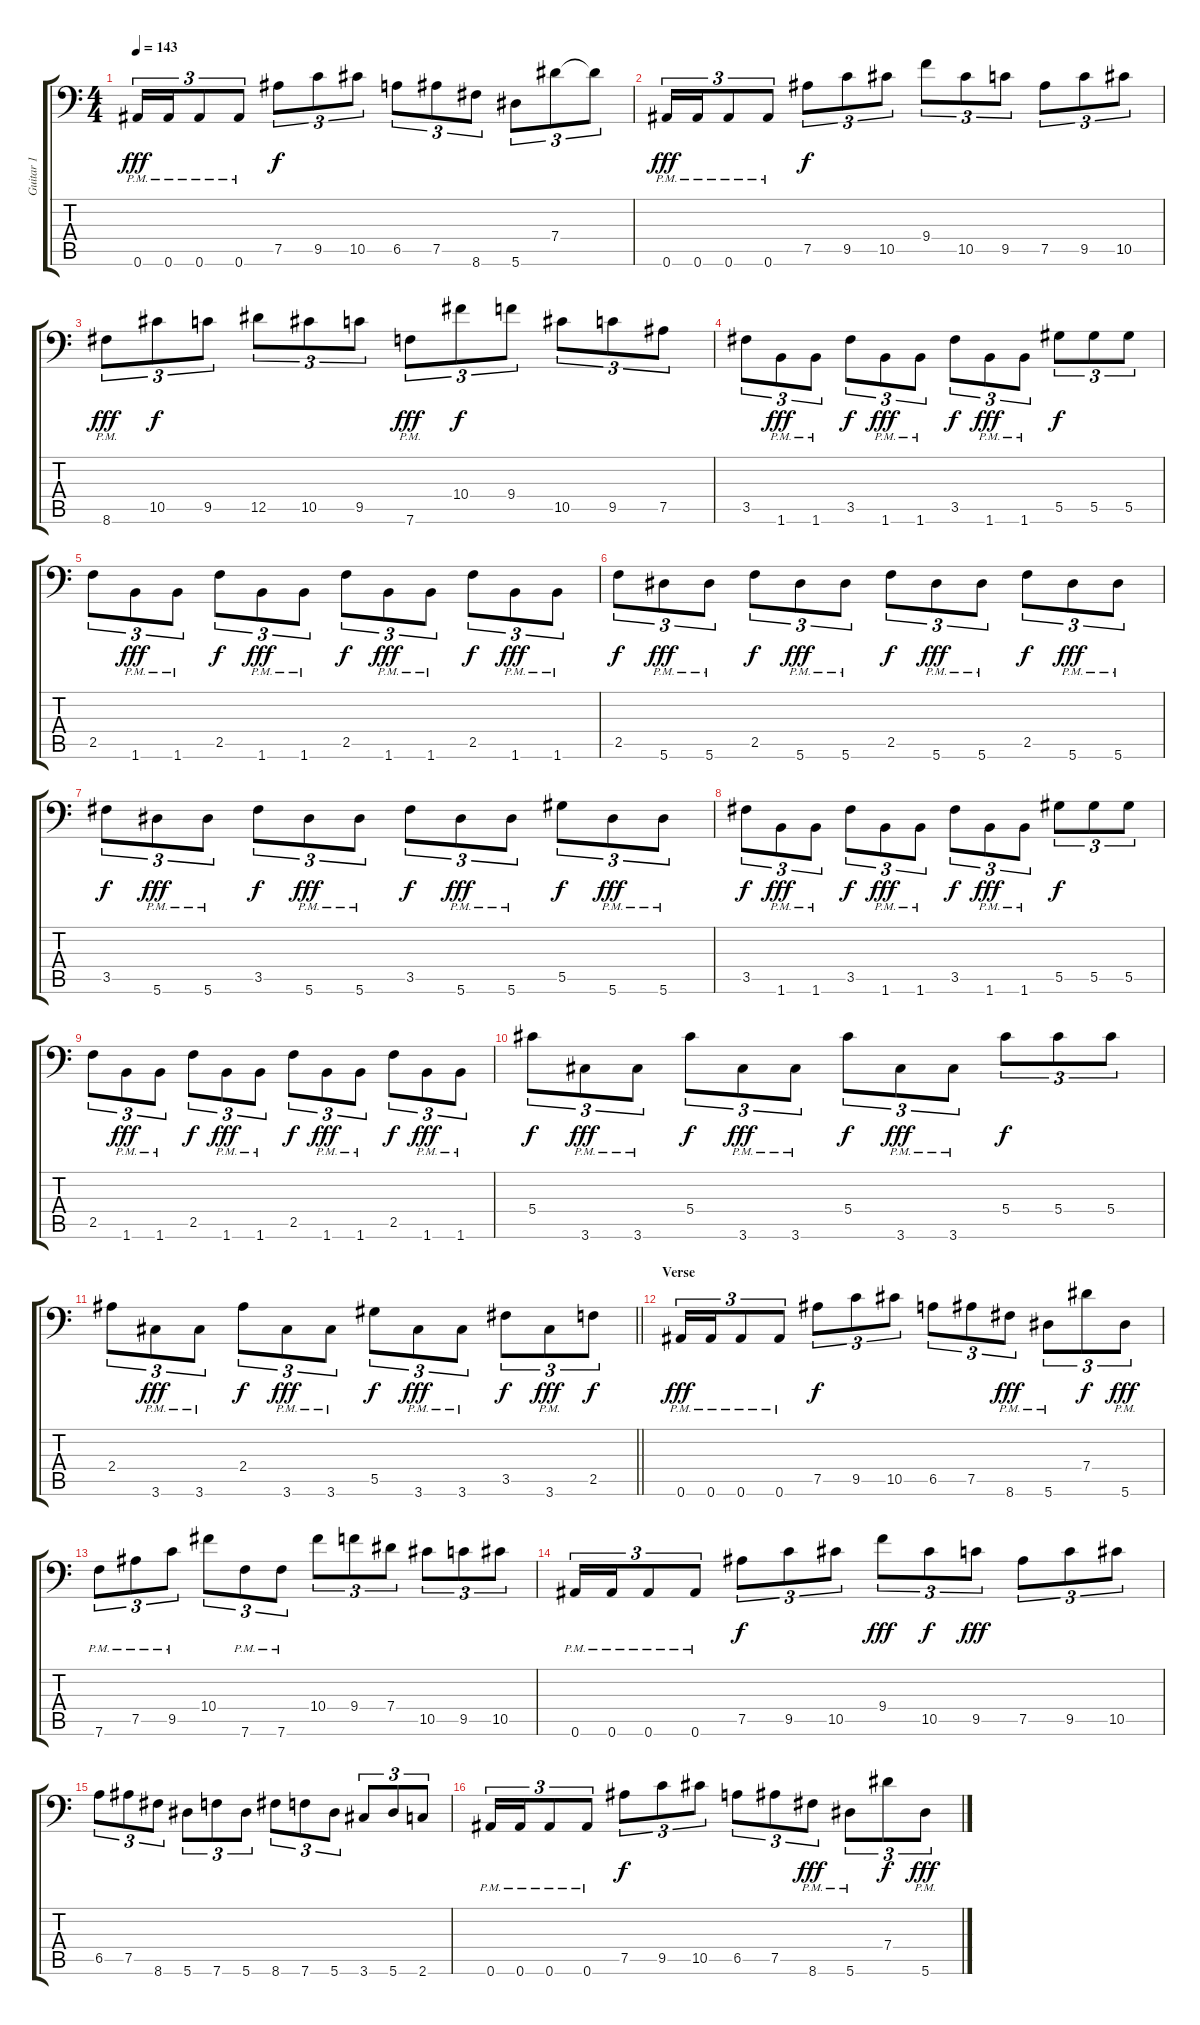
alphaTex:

\track ("Guitar 1" "Guitar 1") {instrument distortionguitar}
\staff {score tabs}
\tuning (Bb3 F3 Db3 Ab2 Eb2 Bb1) {hide}
\ts (4 4)
\tempo 143
\clef f4
\ks c
0.6{pm}.16{tu (3 2) dy fff} 0.6{pm}.16{tu (3 2)} 0.6{pm}.8{tu (3 2)} 0.6{pm}.8{tu (3 2)} 7.5.8{tu (3 2) dy f} 9.5.8{tu (3 2)} 10.5.8{tu (3 2)} 6.5.8{tu (3 2)} 7.5.8{tu (3 2)} 8.6.8{tu (3 2)} 5.6.8{tu (3 2)} 7.4.8{tu (3 2)} 7.4{t}.8{tu (3 2)} |
0.6{pm}.16{tu (3 2) dy fff} 0.6{pm}.16{tu (3 2)} 0.6{pm}.8{tu (3 2)} 0.6{pm}.8{tu (3 2)} 7.5.8{tu (3 2) dy f} 9.5.8{tu (3 2)} 10.5.8{tu (3 2)} 9.4.8{tu (3 2)} 10.5.8{tu (3 2)} 9.5.8{tu (3 2)} 7.5.8{tu (3 2)} 9.5.8{tu (3 2)} 10.5.8{tu (3 2)} |
8.6{pm}.8{tu (3 2) dy fff} 10.5.8{tu (3 2) dy f} 9.5.8{tu (3 2)} 12.5.8{tu (3 2)} 10.5.8{tu (3 2)} 9.5.8{tu (3 2)} 7.6{pm}.8{tu (3 2) dy fff} 10.4.8{tu (3 2) dy f} 9.4.8{tu (3 2)} 10.5.8{tu (3 2)} 9.5.8{tu (3 2)} 7.5.8{tu (3 2)} |
3.5.8{tu (3 2)} 1.6{pm}.8{tu (3 2) dy fff} 1.6{pm}.8{tu (3 2)} 3.5.8{tu (3 2) dy f} 1.6{pm}.8{tu (3 2) dy fff} 1.6{pm}.8{tu (3 2)} 3.5.8{tu (3 2) dy f} 1.6{pm}.8{tu (3 2) dy fff} 1.6{pm}.8{tu (3 2)} 5.5.8{tu (3 2) dy f} 5.5.8{tu (3 2)} 5.5.8{tu (3 2)} |
2.5.8{tu (3 2)} 1.6{pm}.8{tu (3 2) dy fff} 1.6{pm}.8{tu (3 2)} 2.5.8{tu (3 2) dy f} 1.6{pm}.8{tu (3 2) dy fff} 1.6{pm}.8{tu (3 2)} 2.5.8{tu (3 2) dy f} 1.6{pm}.8{tu (3 2) dy fff} 1.6{pm}.8{tu (3 2)} 2.5.8{tu (3 2) dy f} 1.6{pm}.8{tu (3 2) dy fff} 1.6{pm}.8{tu (3 2)} |
2.5.8{tu (3 2) dy f} 5.6{pm}.8{tu (3 2) dy fff} 5.6{pm}.8{tu (3 2)} 2.5.8{tu (3 2) dy f} 5.6{pm}.8{tu (3 2) dy fff} 5.6{pm}.8{tu (3 2)} 2.5.8{tu (3 2) dy f} 5.6{pm}.8{tu (3 2) dy fff} 5.6{pm}.8{tu (3 2)} 2.5.8{tu (3 2) dy f} 5.6{pm}.8{tu (3 2) dy fff} 5.6{pm}.8{tu (3 2)} |
3.5.8{tu (3 2) dy f} 5.6{pm}.8{tu (3 2) dy fff} 5.6{pm}.8{tu (3 2)} 3.5.8{tu (3 2) dy f} 5.6{pm}.8{tu (3 2) dy fff} 5.6{pm}.8{tu (3 2)} 3.5.8{tu (3 2) dy f} 5.6{pm}.8{tu (3 2) dy fff} 5.6{pm}.8{tu (3 2)} 5.5.8{tu (3 2) dy f} 5.6{pm}.8{tu (3 2) dy fff} 5.6{pm}.8{tu (3 2)} |
3.5.8{tu (3 2) dy f} 1.6{pm}.8{tu (3 2) dy fff} 1.6{pm}.8{tu (3 2)} 3.5.8{tu (3 2) dy f} 1.6{pm}.8{tu (3 2) dy fff} 1.6{pm}.8{tu (3 2)} 3.5.8{tu (3 2) dy f} 1.6{pm}.8{tu (3 2) dy fff} 1.6{pm}.8{tu (3 2)} 5.5.8{tu (3 2) dy f} 5.5.8{tu (3 2)} 5.5.8{tu (3 2)} |
2.5.8{tu (3 2)} 1.6{pm}.8{tu (3 2) dy fff} 1.6{pm}.8{tu (3 2)} 2.5.8{tu (3 2) dy f} 1.6{pm}.8{tu (3 2) dy fff} 1.6{pm}.8{tu (3 2)} 2.5.8{tu (3 2) dy f} 1.6{pm}.8{tu (3 2) dy fff} 1.6{pm}.8{tu (3 2)} 2.5.8{tu (3 2) dy f} 1.6{pm}.8{tu (3 2) dy fff} 1.6{pm}.8{tu (3 2)} |
5.4.8{tu (3 2) dy f} 3.6{pm}.8{tu (3 2) dy fff} 3.6{pm}.8{tu (3 2)} 5.4.8{tu (3 2) dy f} 3.6{pm}.8{tu (3 2) dy fff} 3.6{pm}.8{tu (3 2)} 5.4.8{tu (3 2) dy f} 3.6{pm}.8{tu (3 2) dy fff} 3.6{pm}.8{tu (3 2)} 5.4.8{tu (3 2) dy f} 5.4.8{tu (3 2)} 5.4.8{tu (3 2)} |
\barLineRight lightlight
2.4.8{tu (3 2)} 3.6{pm}.8{tu (3 2) dy fff} 3.6{pm}.8{tu (3 2)} 2.4.8{tu (3 2) dy f} 3.6{pm}.8{tu (3 2) dy fff} 3.6{pm}.8{tu (3 2)} 5.5.8{tu (3 2) dy f} 3.6{pm}.8{tu (3 2) dy fff} 3.6{pm}.8{tu (3 2)} 3.5.8{tu (3 2) dy f} 3.6{pm}.8{tu (3 2) dy fff} 2.5.8{tu (3 2) dy f} |
\section ("" "Verse")
0.6{pm}.16{tu (3 2) dy fff} 0.6{pm}.16{tu (3 2)} 0.6{pm}.8{tu (3 2)} 0.6{pm}.8{tu (3 2)} 7.5.8{tu (3 2) dy f} 9.5.8{tu (3 2)} 10.5.8{tu (3 2)} 6.5.8{tu (3 2)} 7.5.8{tu (3 2)} 8.6{pm}.8{tu (3 2) dy fff} 5.6{pm}.8{tu (3 2)} 7.4.8{tu (3 2) dy f} 5.6{pm}.8{tu (3 2) dy fff} |
7.6{pm}.8{tu (3 2)} 7.5{pm}.8{tu (3 2)} 9.5{pm}.8{tu (3 2)} 10.4.8{tu (3 2)} 7.6{pm}.8{tu (3 2)} 7.6{pm}.8{tu (3 2)} 10.4.8{tu (3 2)} 9.4.8{tu (3 2)} 7.4.8{tu (3 2)} 10.5.8{tu (3 2)} 9.5.8{tu (3 2)} 10.5.8{tu (3 2)} |
0.6{pm}.16{tu (3 2)} 0.6{pm}.16{tu (3 2)} 0.6{pm}.8{tu (3 2)} 0.6{pm}.8{tu (3 2)} 7.5.8{tu (3 2) dy f} 9.5.8{tu (3 2)} 10.5.8{tu (3 2)} 9.4.8{tu (3 2) dy fff} 10.5.8{tu (3 2) dy f} 9.5.8{tu (3 2) dy fff} 7.5.8{tu (3 2)} 9.5.8{tu (3 2)} 10.5.8{tu (3 2)} |
6.5.8{tu (3 2)} 7.5.8{tu (3 2)} 8.6.8{tu (3 2)} 5.6.8{tu (3 2)} 7.6.8{tu (3 2)} 5.6.8{tu (3 2)} 8.6.8{tu (3 2)} 7.6.8{tu (3 2)} 5.6.8{tu (3 2)} 3.6.8{tu (3 2)} 5.6.8{tu (3 2)} 2.6.8{tu (3 2)} |
0.6{pm}.16{tu (3 2)} 0.6{pm}.16{tu (3 2)} 0.6{pm}.8{tu (3 2)} 0.6{pm}.8{tu (3 2)} 7.5.8{tu (3 2) dy f} 9.5.8{tu (3 2)} 10.5.8{tu (3 2)} 6.5.8{tu (3 2)} 7.5.8{tu (3 2)} 8.6{pm}.8{tu (3 2) dy fff} 5.6{pm}.8{tu (3 2)} 7.4.8{tu (3 2) dy f} 5.6{pm}.8{tu (3 2) dy fff}
